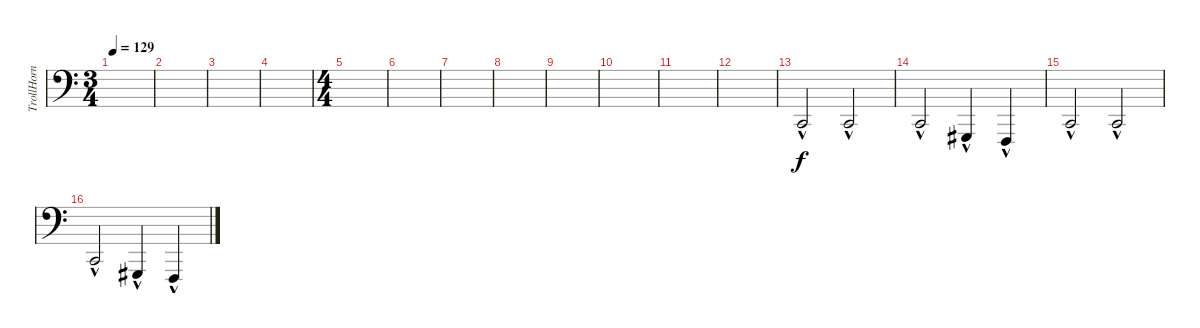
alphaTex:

\track ("TrollHorn" "TrollHorn") {instrument acousticgrandpiano}
\staff {score}
\tuning (C3 G2 D2 A1 E1 B0) {hide}
\ts (3 4)
\tempo 129
\clef f4
\ks c
|
|
|
|
\ts (4 4)
|
|
|
|
|
|
|
|
3.4{hac}.2 3.4{hac}.2 |
3.4{hac}.2 4.5{hac}.4 1.5{hac}.4 |
3.4{hac}.2 3.4{hac}.2 |
3.4{hac}.2 4.5{hac}.4 1.5{hac}.4
